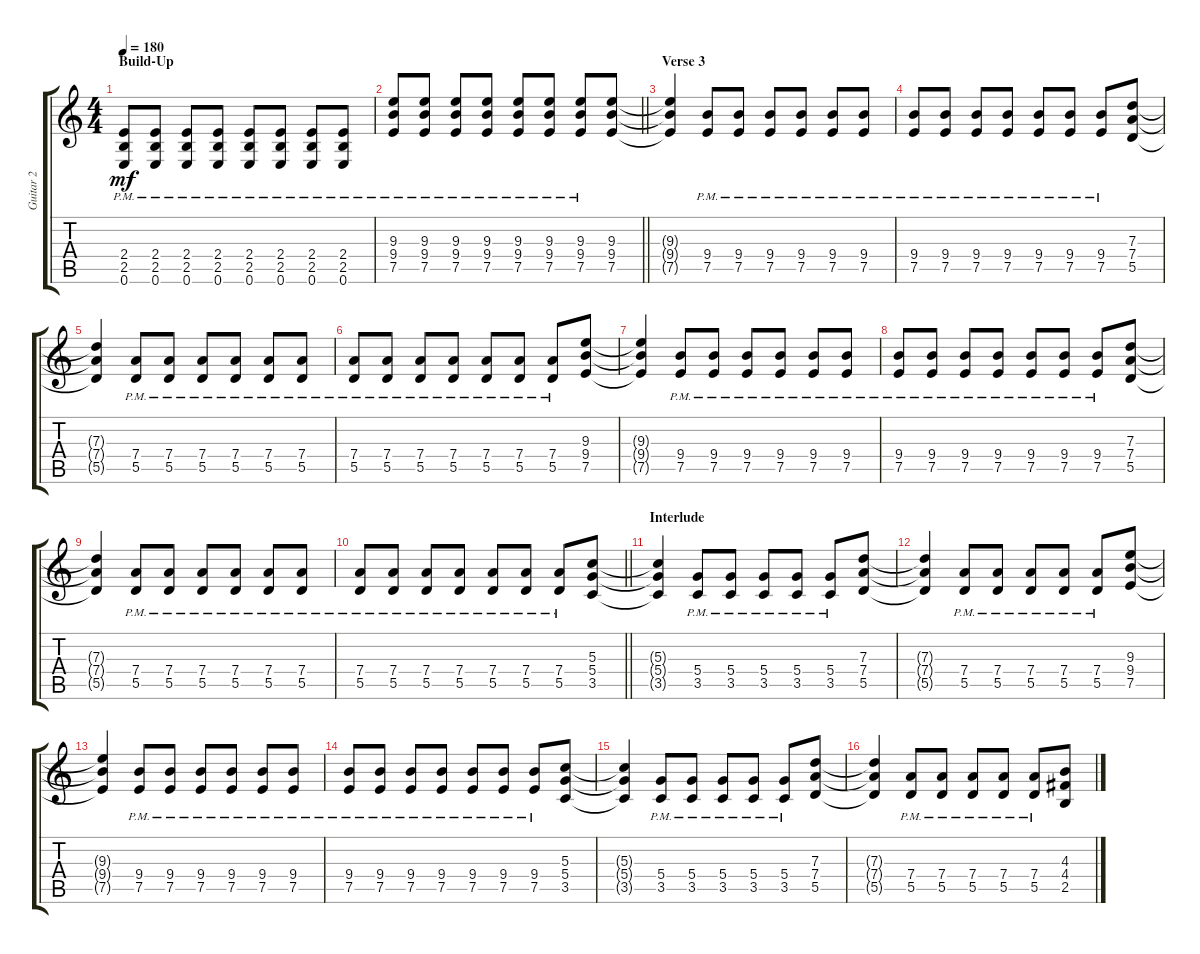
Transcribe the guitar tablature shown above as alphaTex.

\track ("Guitar 2" "Guitar 2") {instrument electricguitarclean}
\staff {score tabs}
\tuning (E4 B3 G3 D3 A2 E2) {hide}
\ts (4 4)
\section ("" "Build-Up")
\tempo 180
\clef g2
\ks c
(2.4{pm} 2.5{pm} 0.6{pm}).8{dy mf instrument distortionguitar} (2.4{pm} 2.5{pm} 0.6{pm}).8 (2.4{pm} 2.5{pm} 0.6{pm}).8 (2.4{pm} 2.5{pm} 0.6{pm}).8 (2.4{pm} 2.5{pm} 0.6{pm}).8 (2.4{pm} 2.5{pm} 0.6{pm}).8 (2.4{pm} 2.5{pm} 0.6{pm}).8 (2.4{pm} 2.5{pm} 0.6{pm}).8 |
\barLineRight lightlight
(9.3{pm} 9.4{pm} 7.5{pm}).8 (9.3{pm} 9.4{pm} 7.5{pm}).8 (9.3{pm} 9.4{pm} 7.5{pm}).8 (9.3{pm} 9.4{pm} 7.5{pm}).8 (9.3{pm} 9.4{pm} 7.5{pm}).8 (9.3{pm} 9.4{pm} 7.5{pm}).8 (9.3{pm} 9.4{pm} 7.5{pm}).8 (9.3 9.4 7.5).8 |
\section ("" "Verse 3")
(9.3{t} 9.4{t} 7.5{t}).4 (9.4{pm} 7.5{pm}).8 (9.4{pm} 7.5{pm}).8 (9.4{pm} 7.5{pm}).8 (9.4{pm} 7.5{pm}).8 (9.4{pm} 7.5{pm}).8 (9.4{pm} 7.5{pm}).8 |
(9.4{pm} 7.5{pm}).8 (9.4{pm} 7.5{pm}).8 (9.4{pm} 7.5{pm}).8 (9.4{pm} 7.5{pm}).8 (9.4{pm} 7.5{pm}).8 (9.4{pm} 7.5{pm}).8 (9.4{pm} 7.5{pm}).8 (7.3 7.4 5.5).8 |
(7.3{t} 7.4{t} 5.5{t}).4 (7.4{pm} 5.5{pm}).8 (7.4{pm} 5.5{pm}).8 (7.4{pm} 5.5{pm}).8 (7.4{pm} 5.5{pm}).8 (7.4{pm} 5.5{pm}).8 (7.4{pm} 5.5{pm}).8 |
(7.4{pm} 5.5{pm}).8 (7.4{pm} 5.5{pm}).8 (7.4{pm} 5.5{pm}).8 (7.4{pm} 5.5{pm}).8 (7.4{pm} 5.5{pm}).8 (7.4{pm} 5.5{pm}).8 (7.4{pm} 5.5{pm}).8 (9.3 9.4 7.5).8 |
(9.3{t} 9.4{t} 7.5{t}).4 (9.4{pm} 7.5{pm}).8 (9.4{pm} 7.5{pm}).8 (9.4{pm} 7.5{pm}).8 (9.4{pm} 7.5{pm}).8 (9.4{pm} 7.5{pm}).8 (9.4{pm} 7.5{pm}).8 |
(9.4{pm} 7.5{pm}).8 (9.4{pm} 7.5{pm}).8 (9.4{pm} 7.5{pm}).8 (9.4{pm} 7.5{pm}).8 (9.4{pm} 7.5{pm}).8 (9.4{pm} 7.5{pm}).8 (9.4{pm} 7.5{pm}).8 (7.3 7.4 5.5).8 |
(7.3{t} 7.4{t} 5.5{t}).4 (7.4{pm} 5.5{pm}).8 (7.4{pm} 5.5{pm}).8 (7.4{pm} 5.5{pm}).8 (7.4{pm} 5.5{pm}).8 (7.4{pm} 5.5{pm}).8 (7.4{pm} 5.5{pm}).8 |
\barLineRight lightlight
(7.4{pm} 5.5{pm}).8 (7.4{pm} 5.5{pm}).8 (7.4{pm} 5.5{pm}).8 (7.4{pm} 5.5{pm}).8 (7.4{pm} 5.5{pm}).8 (7.4{pm} 5.5{pm}).8 (7.4{pm} 5.5{pm}).8 (5.3 5.4 3.5).8 |
\section ("" "Interlude")
(5.3{t} 5.4{t} 3.5{t}).4 (5.4{pm} 3.5{pm}).8 (5.4{pm} 3.5{pm}).8 (5.4{pm} 3.5{pm}).8 (5.4{pm} 3.5{pm}).8 (5.4{pm} 3.5{pm}).8 (7.3 7.4 5.5).8 |
(7.3{t} 7.4{t} 5.5{t}).4 (7.4{pm} 5.5{pm}).8 (7.4{pm} 5.5{pm}).8 (7.4{pm} 5.5{pm}).8 (7.4{pm} 5.5{pm}).8 (7.4{pm} 5.5{pm}).8 (9.3 9.4 7.5).8 |
(9.3{t} 9.4{t} 7.5{t}).4 (9.4{pm} 7.5{pm}).8 (9.4{pm} 7.5{pm}).8 (9.4{pm} 7.5{pm}).8 (9.4{pm} 7.5{pm}).8 (9.4{pm} 7.5{pm}).8 (9.4{pm} 7.5{pm}).8 |
(9.4{pm} 7.5{pm}).8 (9.4{pm} 7.5{pm}).8 (9.4{pm} 7.5{pm}).8 (9.4{pm} 7.5{pm}).8 (9.4{pm} 7.5{pm}).8 (9.4{pm} 7.5{pm}).8 (9.4{pm} 7.5{pm}).8 (5.3 5.4 3.5).8 |
(5.3{t} 5.4{t} 3.5{t}).4 (5.4{pm} 3.5{pm}).8 (5.4{pm} 3.5{pm}).8 (5.4{pm} 3.5{pm}).8 (5.4{pm} 3.5{pm}).8 (5.4{pm} 3.5{pm}).8 (7.3 7.4 5.5).8 |
(7.3{t} 7.4{t} 5.5{t}).4 (7.4{pm} 5.5{pm}).8 (7.4{pm} 5.5{pm}).8 (7.4{pm} 5.5{pm}).8 (7.4{pm} 5.5{pm}).8 (7.4{pm} 5.5{pm}).8 (4.3 4.4 2.5).8
